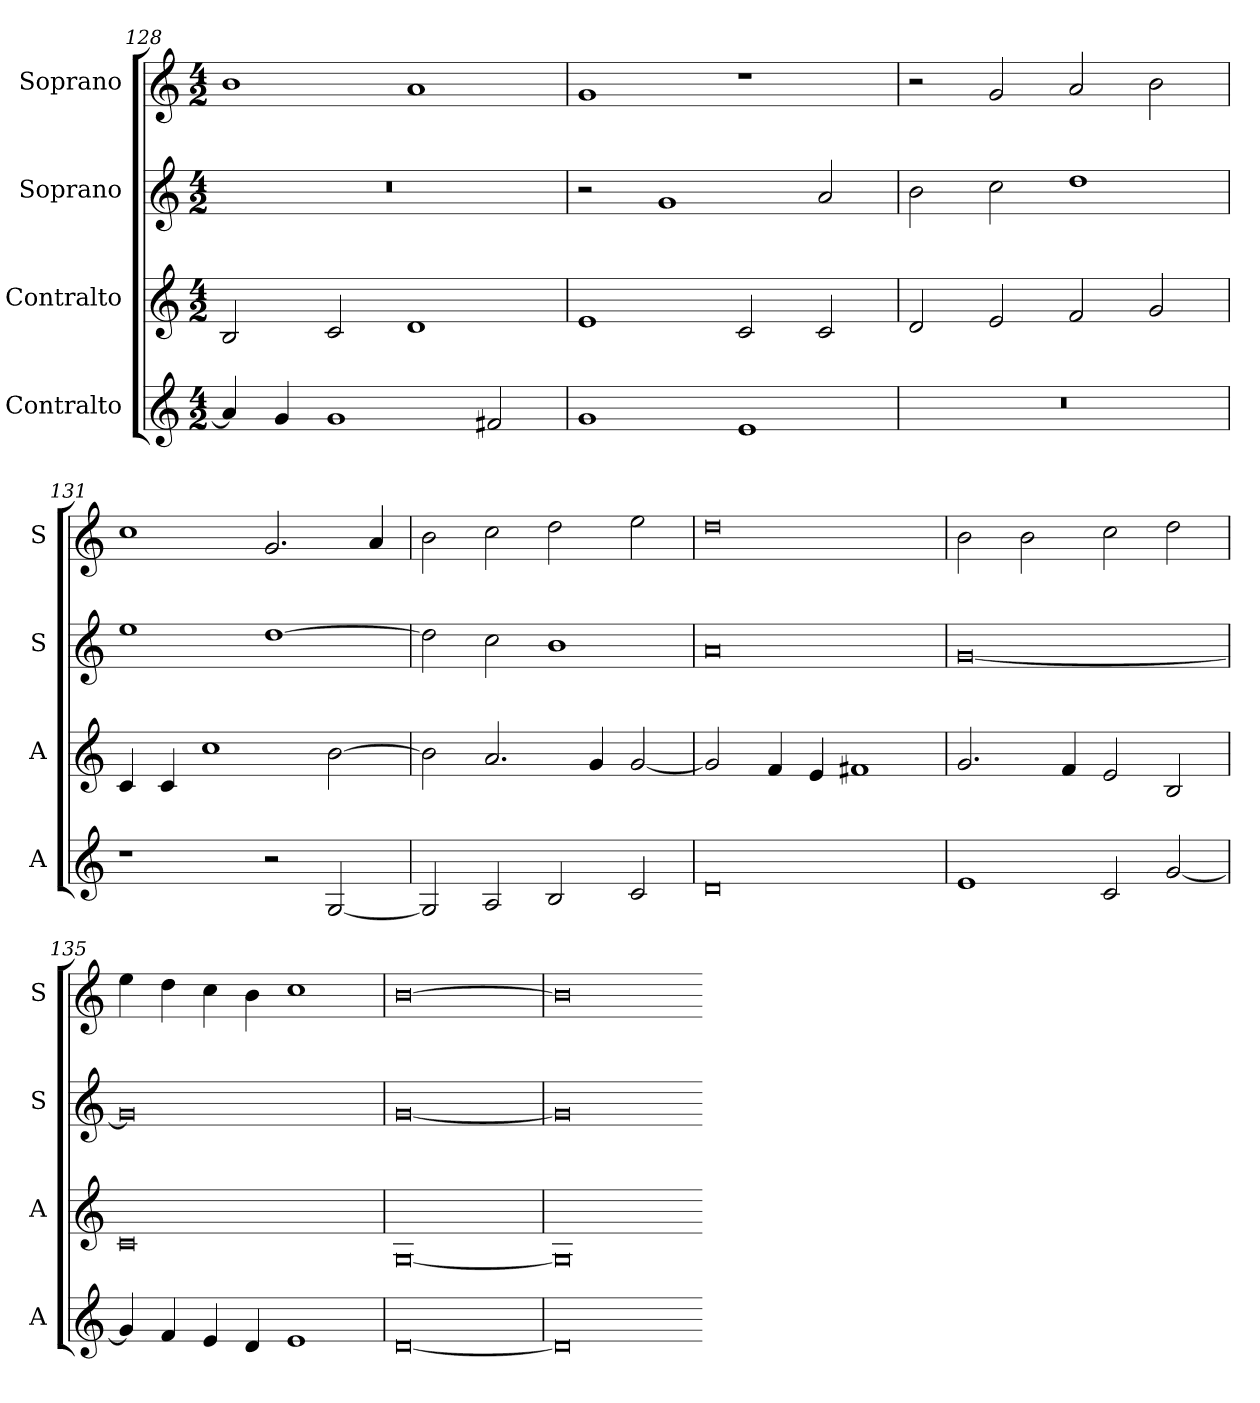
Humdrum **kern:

**kern	**kern	**kern	**kern
*part4	*part3	*part2	*part1
*staff4	*staff3	*staff2	*staff1
*I"Contralto	*I"Contralto	*I"Soprano	*I"Soprano
*I'A	*I'A	*I'S	*I'S
*clefG2	*clefG2	*clefG2	*clefG2
*k[]	*k[]	*k[]	*k[]
*C:ion	*C:ion	*C:ion	*C:ion
*M4/2	*M4/2	*M4/2	*M4/2
=128	=128	=128	=128
4a]	2B	0r	1b
4g	.	.	.
1g	2c	.	.
.	1d	.	1a
2f#X	.	.	.
=129	=129	=129	=129
1g	1e	2r	1g
.	.	1g	.
1e	2c	.	1r
.	2c	2a	.
=130	=130	=130	=130
0r	2d	2b	2r
.	2e	2cc	2g
.	2f	1dd	2a
.	2g	.	2b
=131	=131	=131	=131
1r	4c	1ee	1cc
.	4c	.	.
.	1cc	.	.
2r	.	[1dd	2.g
[2G	[2b	.	.
.	.	.	4a
=132	=132	=132	=132
2G]	2b]	2dd]	2b
2A	2.a	2cc	2cc
2B	.	1b	2dd
.	4g	.	.
2c	[2g	.	2ee
=133	=133	=133	=133
0d	2g]	0a	0dd
.	4f	.	.
.	4e	.	.
.	1f#X	.	.
=134	=134	=134	=134
1e	2.g	[0g	2b
.	.	.	2b
.	4f	.	.
2c	2e	.	2cc
[2g	2B	.	2dd
=135	=135	=135	=135
4g]	0c	0g]	4ee
4f	.	.	4dd
4e	.	.	4cc
4d	.	.	4b
1e	.	.	1cc
=136	=136	=136	=136
[0d	[0G	[0g	[0b
=137	=137	=137	=137
0d]	0G]	0g]	0b]
=-	=-	=-	=-
*-	*-	*-	*-
